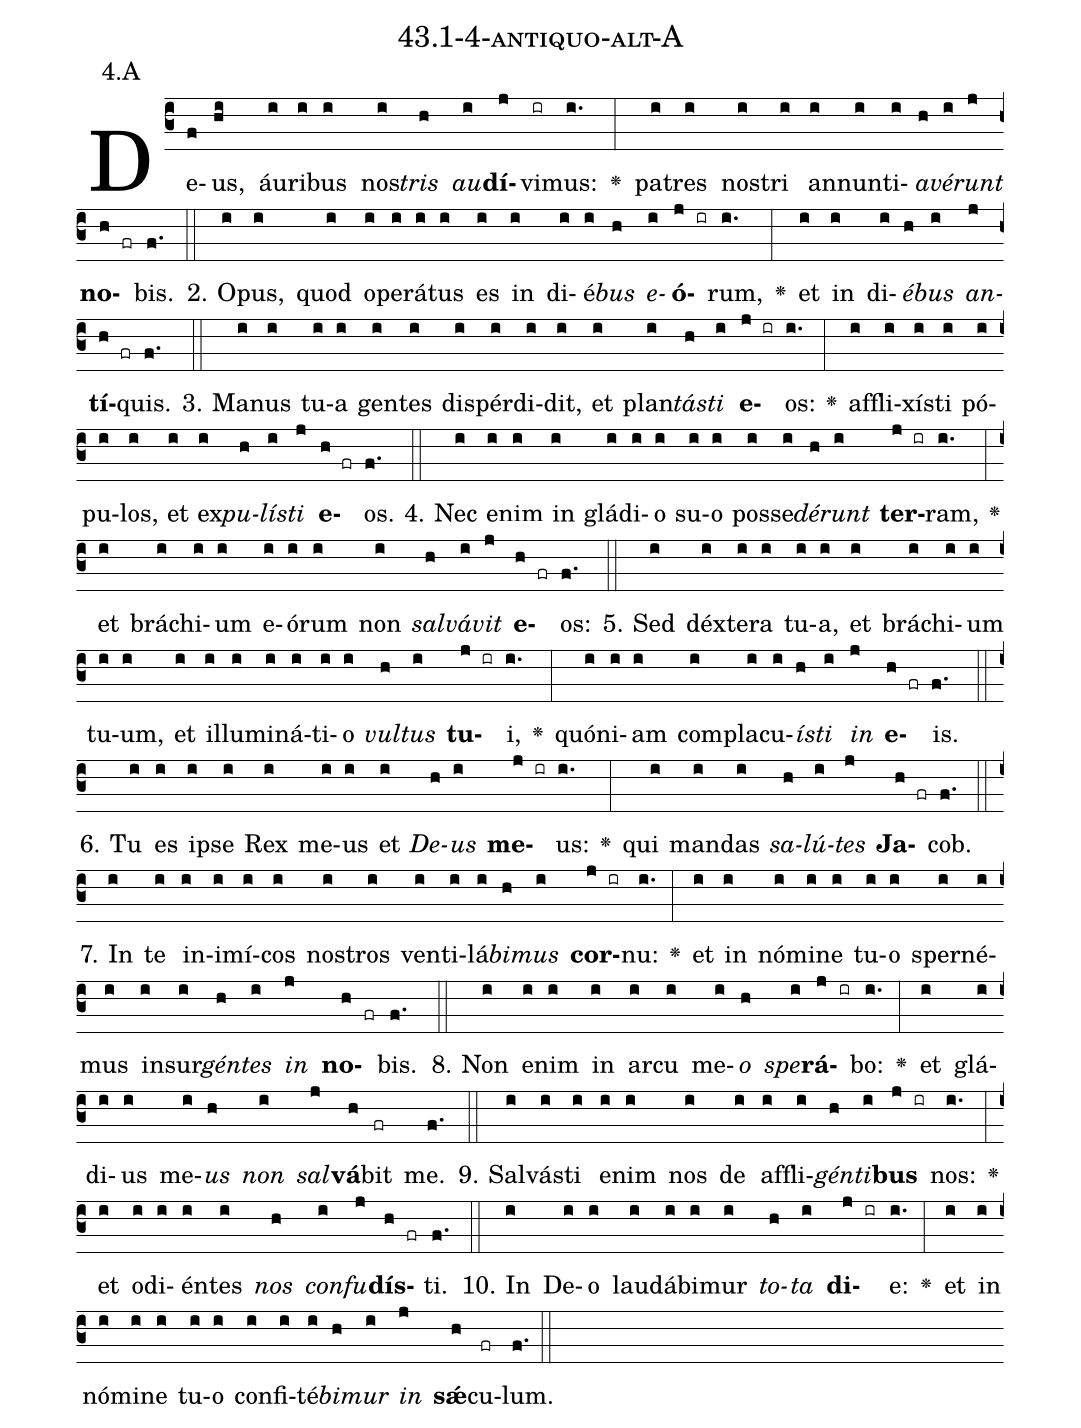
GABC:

name: 43.1-4-antiquo-alt-A;
annotation: 4.A;
%%
(c3)De(f)us,(hi) áu(i)ri(i)bus(i) nos(i)<i>tris</i>(h) <i>au</i>(i)<b>dí</b>(j)vi(ir)mus:(i.) <v>\greheightstar</v>(:) pa(i)tres(i) nos(i)tri(i) an(i)nun(i)ti(i)<i>a</i>(h)<i>vé</i>(i)<i>runt</i>(j) <b>no</b>(h fr)bis.(f.) (::)
2. O(i)pus,(i) quod(i) o(i)pe(i)rá(i)tus(i) es(i) in(i) di(i)é(i)<i>bus</i>(h) <i>e</i>(i)<b>ó</b>(j ir)rum,(i.) <v>\greheightstar</v>(:) et(i) in(i) di(i)<i>é</i>(h)<i>bus</i>(i) <i>an</i>(j)<b>tí</b>(h fr)quis.(f.) (::)
3. Ma(i)nus(i) tu(i)a(i) gen(i)tes(i) dis(i)pér(i)di(i)dit,(i) et(i) plan(i)<i>tás</i>(h)<i>ti</i>(i) <b>e</b>(j ir)os:(i.) <v>\greheightstar</v>(:) af(i)fli(i)xís(i)ti(i) pó(i)pu(i)los,(i) et(i) ex(i)<i>pu</i>(h)<i>lís</i>(i)<i>ti</i>(j) <b>e</b>(h fr)os.(f.) (::)
4. Nec(i) e(i)nim(i) in(i) glá(i)di(i)o(i) su(i)o(i) pos(i)se(i)<i>dé</i>(h)<i>runt</i>(i) <b>ter</b>(j ir)ram,(i.) <v>\greheightstar</v>(:) et(i) brá(i)chi(i)um(i) e(i)ó(i)rum(i) non(i) <i>sal</i>(h)<i>vá</i>(i)<i>vit</i>(j) <b>e</b>(h fr)os:(f.) (::)
5. Sed(i) déx(i)te(i)ra(i) tu(i)a,(i) et(i) brá(i)chi(i)um(i) tu(i)um,(i) et(i) il(i)lu(i)mi(i)ná(i)ti(i)o(i) <i>vul</i>(h)<i>tus</i>(i) <b>tu</b>(j ir)i,(i.) <v>\greheightstar</v>(:) quón(i)i(i)am(i) com(i)pla(i)cu(i)<i>ís</i>(h)<i>ti</i>(i) <i>in</i>(j) <b>e</b>(h fr)is.(f.) (::)
6. Tu(i) es(i) ip(i)se(i) Rex(i) me(i)us(i) et(i) <i>De</i>(h)<i>us</i>(i) <b>me</b>(j ir)us:(i.) <v>\greheightstar</v>(:) qui(i) man(i)das(i) <i>sa</i>(h)<i>lú</i>(i)<i>tes</i>(j) <b>Ja</b>(h fr)cob.(f.) (::)
7. In(i) te(i) in(i)i(i)mí(i)cos(i) nos(i)tros(i) ven(i)ti(i)lá(i)<i>bi</i>(h)<i>mus</i>(i) <b>cor</b>(j ir)nu:(i.) <v>\greheightstar</v>(:) et(i) in(i) nó(i)mi(i)ne(i) tu(i)o(i) sper(i)né(i)mus(i) in(i)sur(i)<i>gén</i>(h)<i>tes</i>(i) <i>in</i>(j) <b>no</b>(h fr)bis.(f.) (::)
8. Non(i) e(i)nim(i) in(i) ar(i)cu(i) me(i)<i>o</i>(h) <i>spe</i>(i)<b>rá</b>(j ir)bo:(i.) <v>\greheightstar</v>(:) et(i) glá(i)di(i)us(i) me(i)<i>us</i>(h) <i>non</i>(i) <i>sal</i>(j)<b>vá</b>(h)bit(fr) me.(f.) (::)
9. Sal(i)vás(i)ti(i) e(i)nim(i) nos(i) de(i) af(i)fli(i)<i>gén</i>(h)<i>ti</i>(i)<b>bus</b>(j ir) nos:(i.) <v>\greheightstar</v>(:) et(i) o(i)di(i)én(i)tes(i) <i>nos</i>(h) <i>con</i>(i)<i>fu</i>(j)<b>dís</b>(h fr)ti.(f.) (::)
10. In(i) De(i)o(i) lau(i)dá(i)bi(i)mur(i) <i>to</i>(h)<i>ta</i>(i) <b>di</b>(j ir)e:(i.) <v>\greheightstar</v>(:) et(i) in(i) nó(i)mi(i)ne(i) tu(i)o(i) con(i)fi(i)té(i)<i>bi</i>(h)<i>mur</i>(i) <i>in</i>(j) <b>sǽ</b>(h)cu(fr)lum.(f.) (::)
